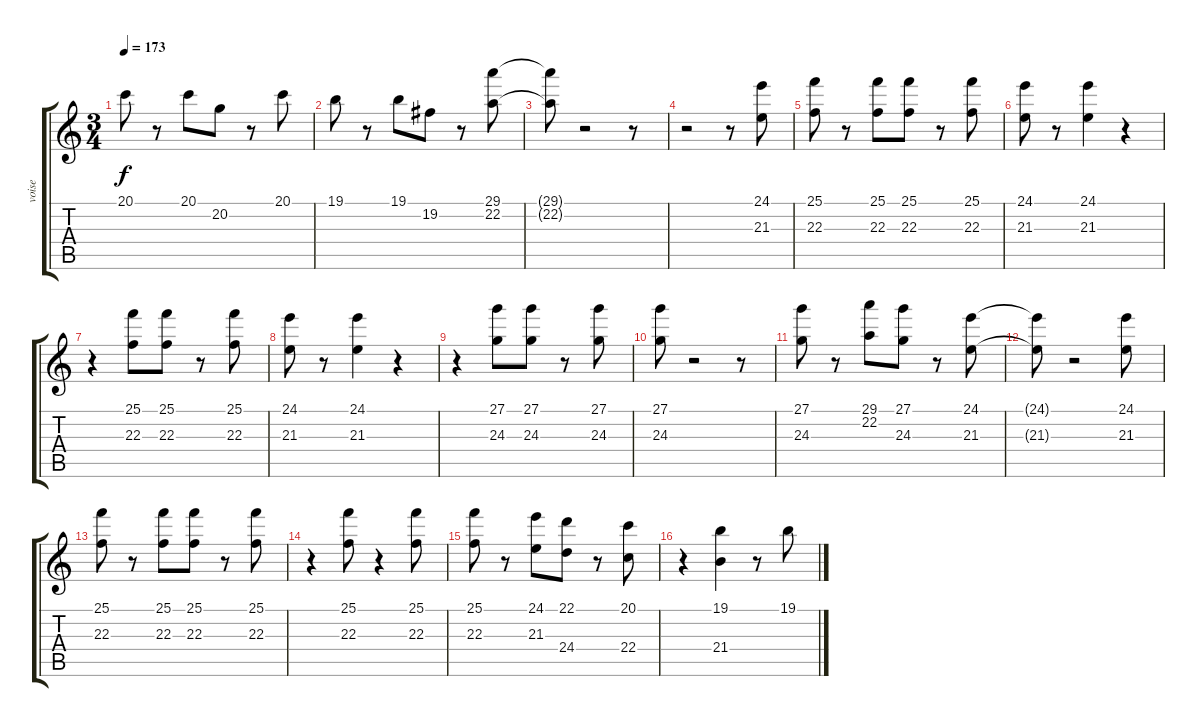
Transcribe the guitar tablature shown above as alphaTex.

\track ("voise" "voise") {instrument choiraahs}
\staff {score tabs}
\tuning (E4 B3 G3 D3 A2 E2) {hide}
\ts (3 4)
\tempo 173
\clef g2
\ks c
20.1.8{dy f} r.8 20.1.8 20.2.8 r.8 20.1.8 |
19.1.8 r.8 19.1.8 19.2.8 r.8 (29.1 22.2).8 |
(29.1{t} 22.2{t}).8 r.2 r.8 |
r.2 r.8 (24.1 21.3).8 |
(25.1 22.3).8 r.8 (25.1 22.3).8 (25.1 22.3).8 r.8 (25.1 22.3).8 |
(24.1 21.3).8 r.8 (24.1 21.3).4 r.4 |
r.4 (25.1 22.3).8 (25.1 22.3).8 r.8 (25.1 22.3).8 |
(24.1 21.3).8 r.8 (24.1 21.3).4 r.4 |
r.4 (27.1 24.3).8 (27.1 24.3).8 r.8 (27.1 24.3).8 |
(27.1 24.3).8 r.2 r.8 |
(27.1 24.3).8 r.8 (29.1 22.2).8 (27.1 24.3).8 r.8 (24.1 21.3).8 |
(24.1{t} 21.3{t}).8 r.2 (24.1 21.3).8 |
(25.1 22.3).8 r.8 (25.1 22.3).8 (25.1 22.3).8 r.8 (25.1 22.3).8 |
r.4 (25.1 22.3).8 r.4 (25.1 22.3).8 |
(25.1 22.3).8 r.8 (24.1 21.3).8 (22.1 24.4).8 r.8 (20.1 22.4).8 |
r.4 (19.1 21.4).4 r.8 19.1.8
